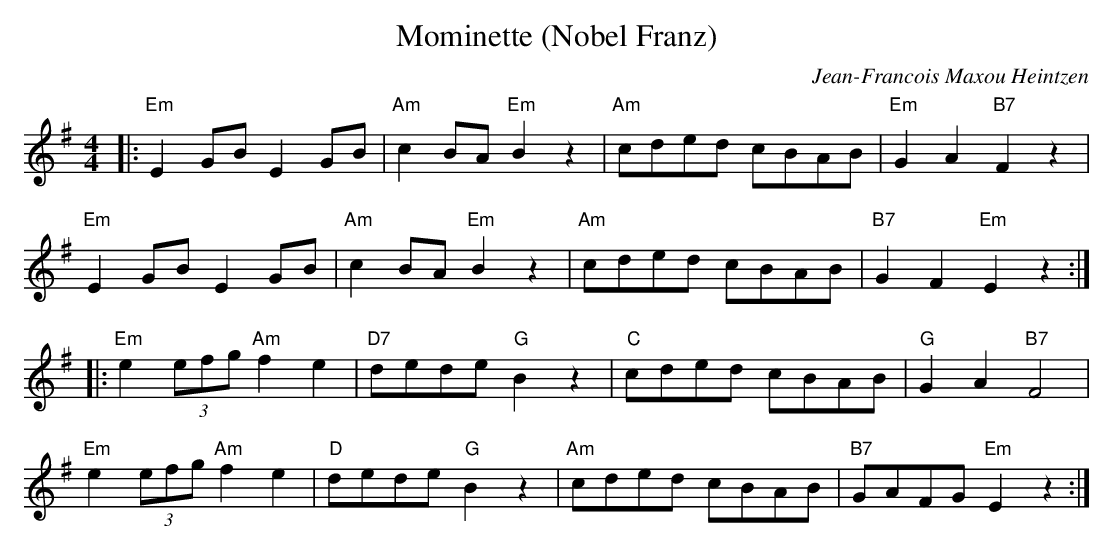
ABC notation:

X:1
T:Mominette (Nobel Franz)
C:Jean-Francois Maxou Heintzen
M:4/4
K:Em
|: "Em"E2 GB E2 GB | "Am"c2 BA "Em"B2 z2 | "Am"cded cBAB | "Em"G2 A2 "B7"F2 z2 |
"Em"E2 GB E2 GB | "Am"c2 BA "Em"B2 z2 | "Am"cded cBAB | "B7"G2 F2 "Em"E2 z2 :|
|: "Em"e2 (3efg "Am"f2 e2 | "D7"dede "G"B2 z2 | "C"cded cBAB | "G"G2 A2 "B7"F4 |
"Em"e2 (3efg "Am"f2 e2 | "D"dede "G"B2 z2 | "Am"cded cBAB | "B7"GAFG "Em"E2 z2 :|
